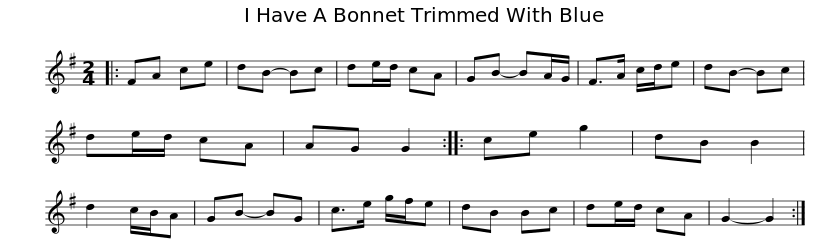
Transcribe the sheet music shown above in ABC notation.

X:1
L:1/8
M:2/4
I:linebreak $
K:G
V:1 treble
V:1
|: FA ce | dB- Bc | de/d/ cA | GB- BA/G/ | F>A c/d/e | %5
 dB- Bc | de/d/ cA | AG G2 :: ce g2 | dB B2 |$ %10
 d2 c/B/A | GB- BG | c>e g/f/e | dB Bc | de/d/ cA | %15
 G2- G2 :| %16
